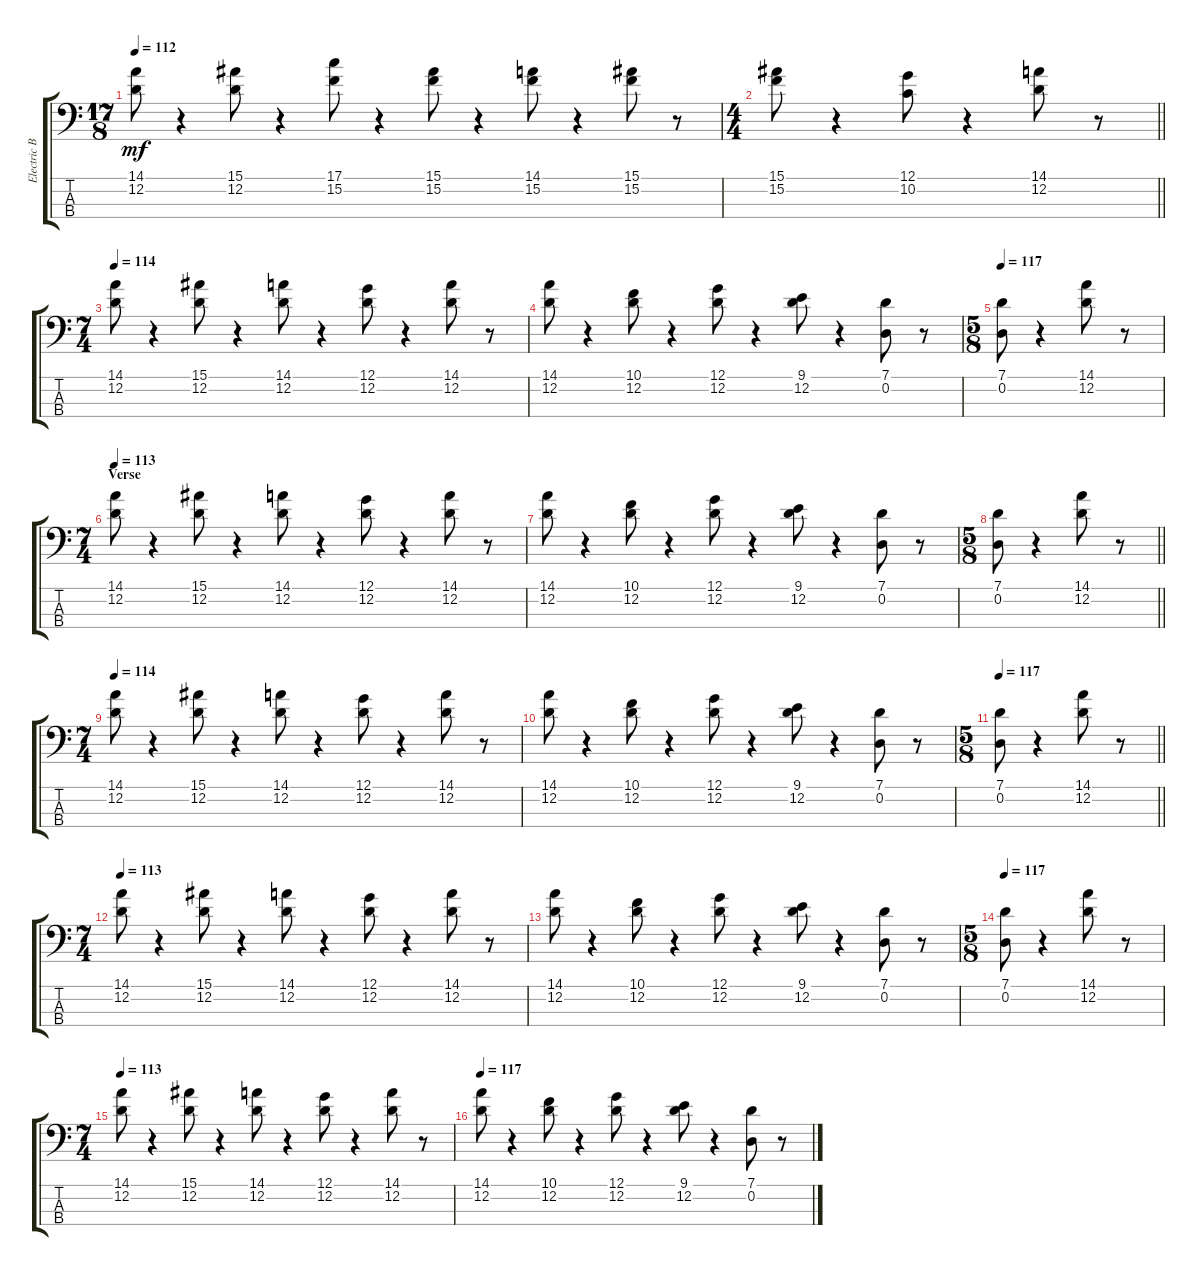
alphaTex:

\track ("Electric Bass" "Electric B") {instrument electricbassfinger}
\staff {score tabs}
\tuning (G2 D2 A1 D1) {hide}
\ts (17 8)
\tempo 112
\clef f4
\ks c
(14.1 12.2).8{dy mf} r.4 (15.1 12.2).8 r.4 (17.1 15.2).8 r.4 (15.1 15.2).8 r.4 (14.1 15.2).8 r.4 (15.1 15.2).8 r.8 |
\ts (4 4)
\barLineRight lightlight
(15.1 15.2).8 r.4 (12.1 10.2).8 r.4 (14.1 12.2).8 r.8 |
\ts (7 4)
\tempo 114
(14.1 12.2).8 r.4 (15.1 12.2).8 r.4 (14.1 12.2).8 r.4 (12.1 12.2).8 r.4 (14.1 12.2).8 r.8 |
(14.1 12.2).8 r.4 (10.1 12.2).8 r.4 (12.1 12.2).8 r.4 (9.1 12.2).8 r.4 (7.1 0.2).8 r.8 |
\ts (5 8)
\tempo 117
(7.1 0.2).8 r.4 (14.1 12.2).8 r.8 |
\ts (7 4)
\section ("" "Verse")
\tempo 113
(14.1 12.2).8 r.4 (15.1 12.2).8 r.4 (14.1 12.2).8 r.4 (12.1 12.2).8 r.4 (14.1 12.2).8 r.8 |
(14.1 12.2).8 r.4 (10.1 12.2).8 r.4 (12.1 12.2).8 r.4 (9.1 12.2).8 r.4 (7.1 0.2).8 r.8 |
\ts (5 8)
\barLineRight lightlight
(7.1 0.2).8 r.4 (14.1 12.2).8 r.8 |
\ts (7 4)
\tempo 114
(14.1 12.2).8 r.4 (15.1 12.2).8 r.4 (14.1 12.2).8 r.4 (12.1 12.2).8 r.4 (14.1 12.2).8 r.8 |
(14.1 12.2).8 r.4 (10.1 12.2).8 r.4 (12.1 12.2).8 r.4 (9.1 12.2).8 r.4 (7.1 0.2).8 r.8 |
\ts (5 8)
\tempo 117
\barLineRight lightlight
(7.1 0.2).8 r.4 (14.1 12.2).8 r.8 |
\ts (7 4)
\tempo 113
(14.1 12.2).8 r.4 (15.1 12.2).8 r.4 (14.1 12.2).8 r.4 (12.1 12.2).8 r.4 (14.1 12.2).8 r.8 |
(14.1 12.2).8 r.4 (10.1 12.2).8 r.4 (12.1 12.2).8 r.4 (9.1 12.2).8 r.4 (7.1 0.2).8 r.8 |
\ts (5 8)
\tempo 117
(7.1 0.2).8 r.4 (14.1 12.2).8 r.8 |
\ts (7 4)
\tempo 113
(14.1 12.2).8 r.4 (15.1 12.2).8 r.4 (14.1 12.2).8 r.4 (12.1 12.2).8 r.4 (14.1 12.2).8 r.8 |
\tempo 117
(14.1 12.2).8 r.4 (10.1 12.2).8 r.4 (12.1 12.2).8 r.4 (9.1 12.2).8 r.4 (7.1 0.2).8 r.8
